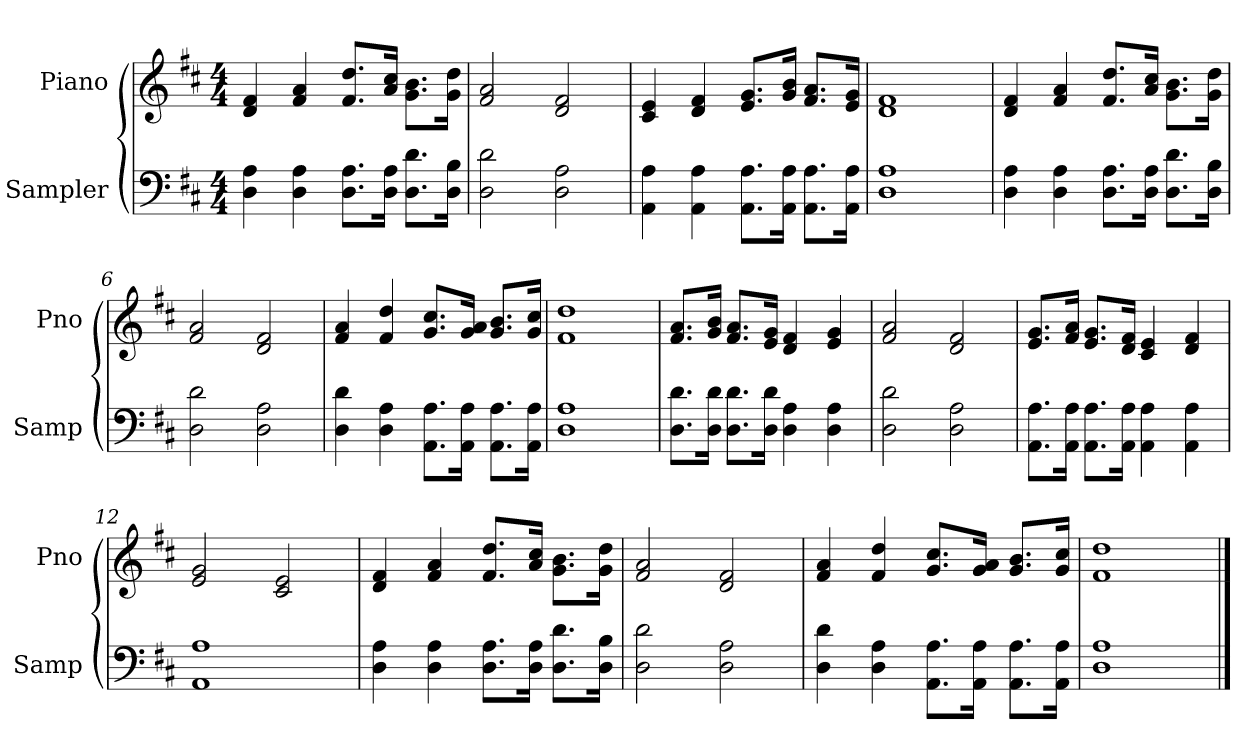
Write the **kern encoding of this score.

**kern	**kern
*part2	*part1
*staff2	*staff1
*I"Sampler	*I"Piano
*I'Samp	*I'Pno
*clefF4	*clefG2
*k[f#c#]	*k[f#c#]
*D:	*D:
*M4/4	*M4/4
=1	=1
4D 4A	4d 4f#
4D 4A	4f# 4a
8.D\ 8.A\L	8.f#/ 8.dd/L
16D\ 16A\Jk	16a/ 16cc#/Jk
8.D\ 8.d\L	8.g\ 8.b\L
16D\ 16B\Jk	16g\ 16dd\Jk
=2	=2
2D 2d	2f# 2a
2D 2A	2d 2f#
=3	=3
4AA 4A	4c# 4e
4AA 4A	4d 4f#
8.AA\ 8.A\L	8.e/ 8.g/L
16AA\ 16A\Jk	16g/ 16b/Jk
8.AA\ 8.A\L	8.f#/ 8.a/L
16AA\ 16A\Jk	16e/ 16g/Jk
=4	=4
1D 1A	1d 1f#
=5	=5
4D 4A	4d 4f#
4D 4A	4f# 4a
8.D\ 8.A\L	8.f#/ 8.dd/L
16D\ 16A\Jk	16a/ 16cc#/Jk
8.D\ 8.d\L	8.g\ 8.b\L
16D\ 16B\Jk	16g\ 16dd\Jk
=6	=6
2D 2d	2f# 2a
2D 2A	2d 2f#
=7	=7
4D 4d	4f# 4a
4D 4A	4f# 4dd
8.AA\ 8.A\L	8.g/ 8.cc#/L
16AA\ 16A\Jk	16g/ 16a/Jk
8.AA\ 8.A\L	8.g/ 8.b/L
16AA\ 16A\Jk	16g/ 16cc#/Jk
=8	=8
1D 1A	1f# 1dd
=9	=9
8.D\ 8.d\L	8.f#/ 8.a/L
16D\ 16d\Jk	16g/ 16b/Jk
8.D\ 8.d\L	8.f#/ 8.a/L
16D\ 16d\Jk	16e/ 16g/Jk
4D 4A	4d 4f#
4D 4A	4e 4g
=10	=10
2D 2d	2f# 2a
2D 2A	2d 2f#
=11	=11
8.AA\ 8.A\L	8.e/ 8.g/L
16AA\ 16A\Jk	16f#/ 16a/Jk
8.AA\ 8.A\L	8.e/ 8.g/L
16AA\ 16A\Jk	16d/ 16f#/Jk
4AA 4A	4c# 4e
4AA 4A	4d 4f#
=12	=12
1AA 1A	2e 2g
.	2c# 2e
=13	=13
4D 4A	4d 4f#
4D 4A	4f# 4a
8.D\ 8.A\L	8.f#/ 8.dd/L
16D\ 16A\Jk	16a/ 16cc#/Jk
8.D\ 8.d\L	8.g\ 8.b\L
16D\ 16B\Jk	16g\ 16dd\Jk
=14	=14
2D 2d	2f# 2a
2D 2A	2d 2f#
=15	=15
4D 4d	4f# 4a
4D 4A	4f# 4dd
8.AA\ 8.A\L	8.g/ 8.cc#/L
16AA\ 16A\Jk	16g/ 16a/Jk
8.AA\ 8.A\L	8.g/ 8.b/L
16AA\ 16A\Jk	16g/ 16cc#/Jk
=16	=16
1D 1A	1f# 1dd
==	==
*-	*-
